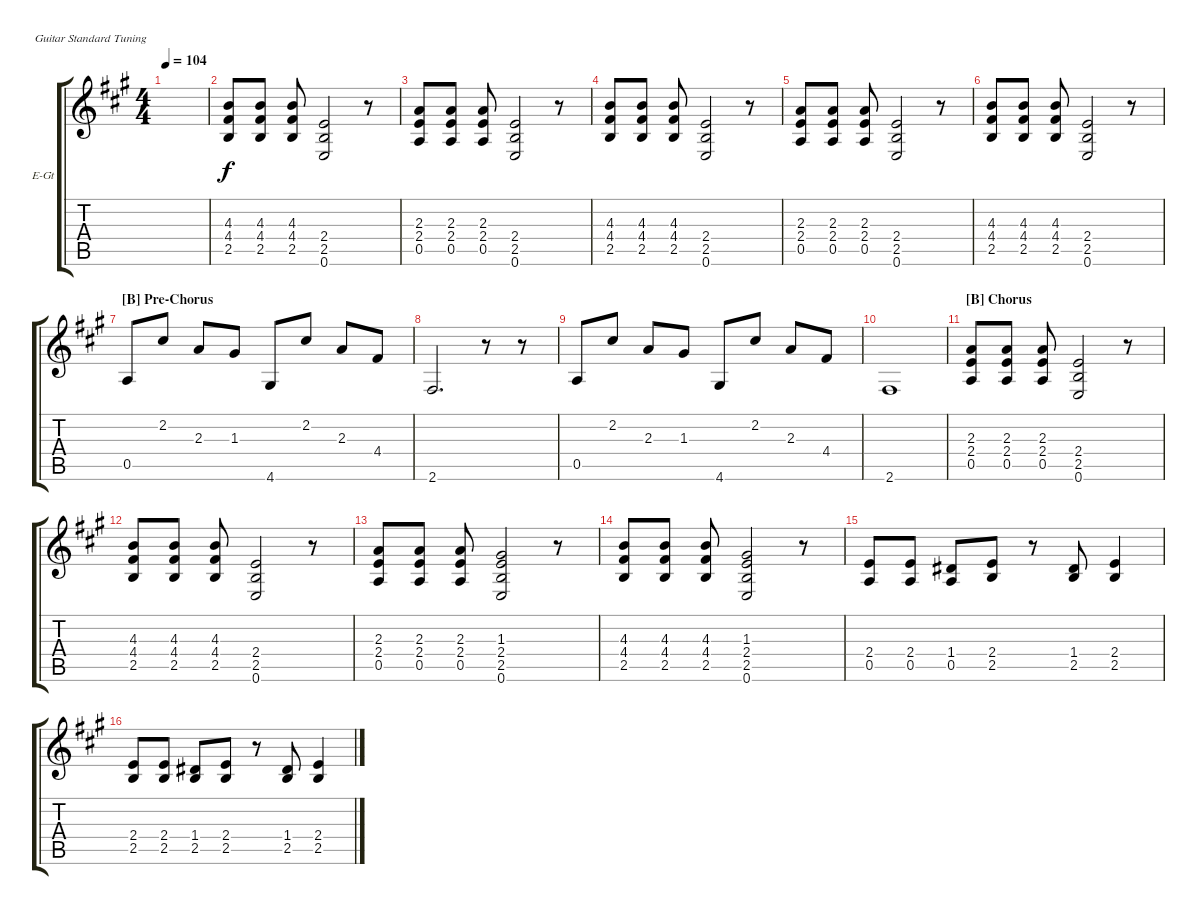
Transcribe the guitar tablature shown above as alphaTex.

\defaultSystemsLayout 4
\bracketExtendMode groupsimilarinstruments
\firstSystemTrackNameOrientation horizontal
\otherSystemsTrackNameOrientation horizontal
\track ("Electric Guitar" "E-Gt") {instrument electricguitarclean}
\staff {score tabs}
\tuning (E4 B3 G3 D3 A2 E2)
\ts (4 4)
\tempo 104
\clef g2
\ks a
|
(2.5 4.4 4.3).8 (2.5 4.4 4.3).8 (2.5 4.4 4.3).8 (0.6 2.5 2.4).2 r.8 |
(0.5 2.4 2.3).8 (0.5 2.4 2.3).8 (0.5 2.4 2.3).8 (0.6 2.5 2.4).2 r.8 |
(2.5 4.4 4.3).8 (2.5 4.4 4.3).8 (2.5 4.4 4.3).8 (0.6 2.5 2.4).2 r.8 |
(0.5 2.4 2.3).8 (0.5 2.4 2.3).8 (0.5 2.4 2.3).8 (0.6 2.5 2.4).2 r.8 |
(2.5 4.4 4.3).8 (2.5 4.4 4.3).8 (2.5 4.4 4.3).8 (0.6 2.5 2.4).2 r.8 |
\section ("B" "Pre-Chorus")
0.5.8 2.2.8 2.3.8 1.3.8 4.6.8 2.2.8 2.3.8 4.4.8 |
2.6.2{d} r.8 r.8 |
0.5.8 2.2.8 2.3.8 1.3.8 4.6.8 2.2.8 2.3.8 4.4.8 |
2.6.1 |
\section ("B" "Chorus")
(0.5 2.4 2.3).8{dy f} (0.5 2.4 2.3).8 (0.5 2.4 2.3).8 (0.6 2.5 2.4).2 r.8 |
(2.5 4.4 4.3).8 (2.5 4.4 4.3).8 (2.5 4.4 4.3).8 (0.6 2.5 2.4).2 r.8 |
(0.5 2.4 2.3).8 (0.5 2.4 2.3).8 (0.5 2.4 2.3).8 (0.6 2.5 2.4 1.3).2 r.8 |
(2.5 4.4 4.3).8 (2.5 4.4 4.3).8 (2.5 4.4 4.3).8 (0.6 2.5 2.4 1.3).2 r.8 |
(2.4 0.5).8 (2.4 0.5).8 (1.4 0.5).8 (2.5 2.4).8 r.8 (1.4 2.5).8 (2.4 2.5).4 |
(2.4 2.5).8 (2.4 2.5).8 (1.4 2.5).8 (2.5 2.4).8 r.8 (1.4 2.5).8 (2.4 2.5).4
